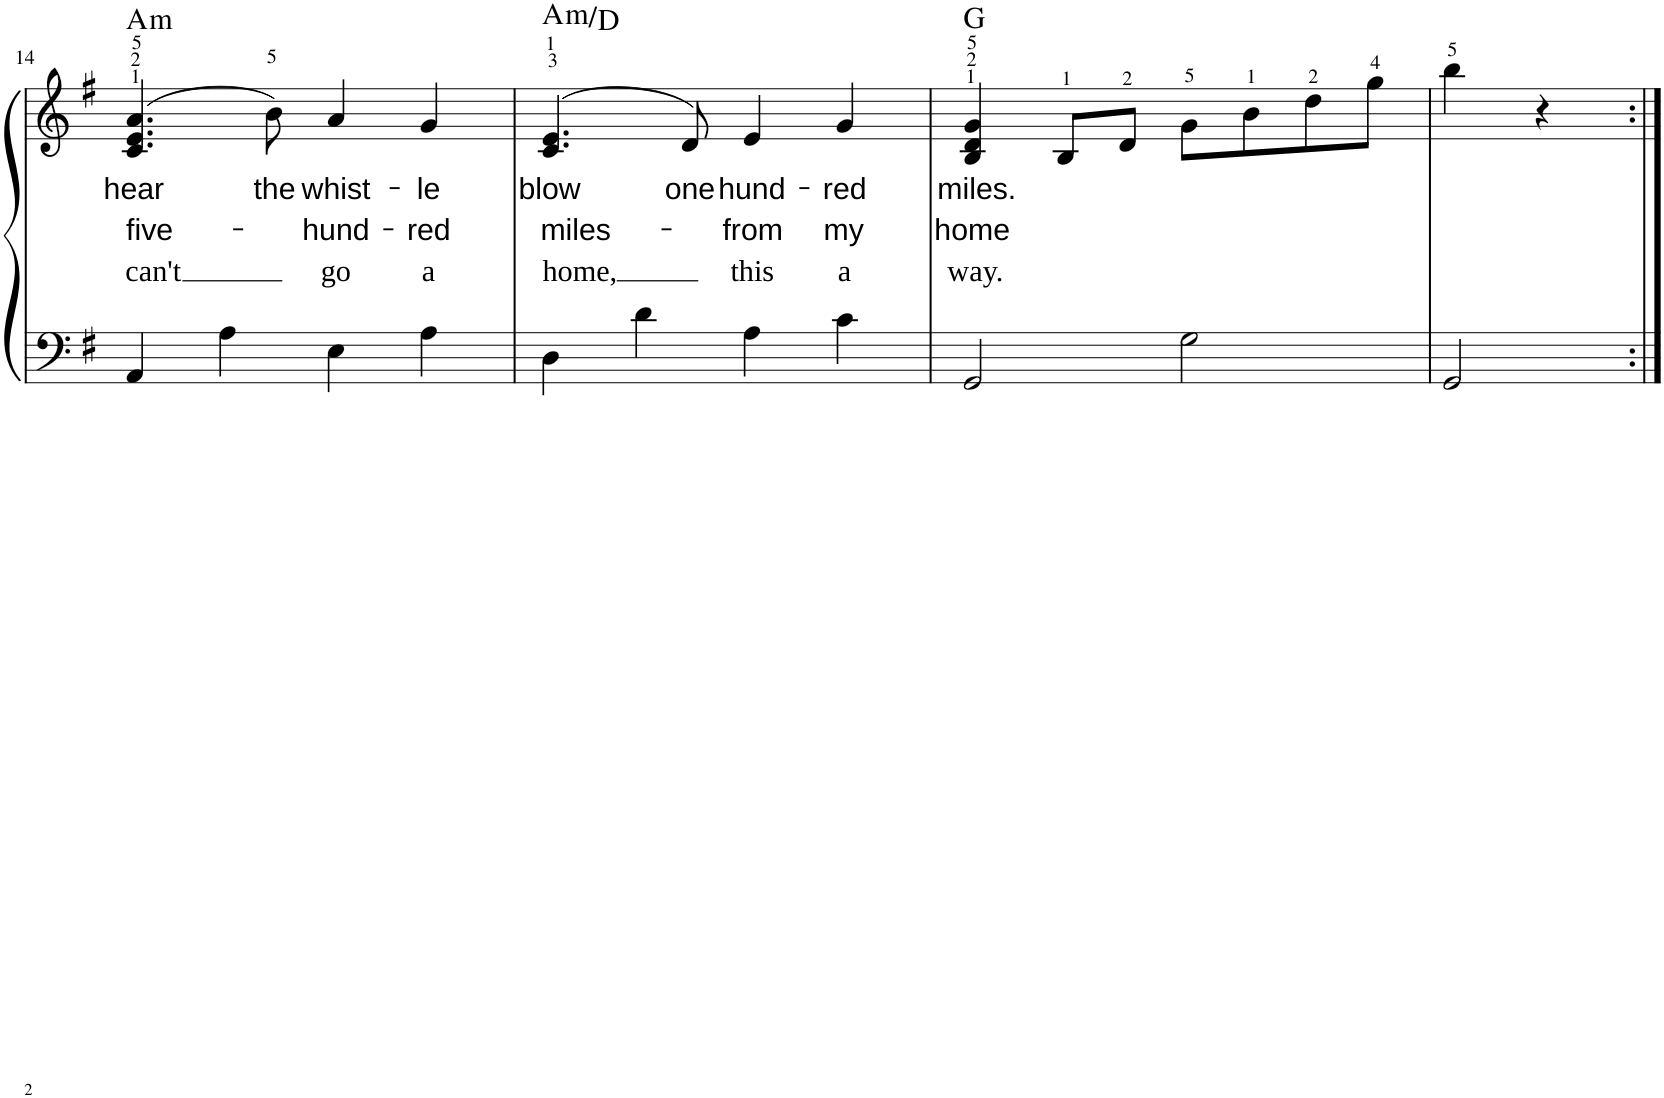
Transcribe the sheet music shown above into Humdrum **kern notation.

**kern	**kern	**text	**text	**text	**harte
*part1	*part1	*part1	*part1	*part1	*part1
*staff2	*staff1	*staff1	*staff1	*staff1	*
!!LO:PB:g=z
*clefF4	*clefG2	*	*	*	*
*k[f#]	*k[f#]	*	*	*	*
*G:	*G:	*	*	*	*
*M4/4	*M4/4	*	*	*	*
=14	=14	=14	=14	=14	=14
!	!	!LO:LY:b	!LO:LY:b	!LO:LY:b	!LO:H:kt=m
4AA/	(>4.c/ 4.e/ 4.a/	hear	five-	can't	A:min
4A\	.	.	.	.	.
!	!	!LO:LY:b	!	!	!
.	8b\)	the	.	.	.
!	!	!LO:LY:b	!LO:LY:b	!LO:LY:b	!
4E\	4a/	whist-	-hund-	go	.
!	!	!LO:LY:b	!LO:LY:b	!LO:LY:b	!
4A\	4g/	-le	-red	a	.
=15	=15	=15	=15	=15	=15
!	!	!LO:LY:b	!LO:LY:b	!LO:LY:b	!LO:H:kt=m
4D\	(>4.c/ 4.e/	blow	miles-	home,	A:min/4
4d\	.	.	.	.	.
!	!	!LO:LY:b	!	!	!
.	8d/)	one	.	.	.
!	!	!LO:LY:b	!LO:LY:b	!LO:LY:b	!
4A\	4e/	hund-	-from	this	.
!	!	!LO:LY:b	!LO:LY:b	!LO:LY:b	!
4c\	4g/	-red	my	a	.
=16	=16	=16	=16	=16	=16
!	!	!LO:LY:b	!LO:LY:b	!LO:LY:b	!
2GG/	4B/ 4d/ 4g/	miles.	home	way.	G:maj
.	8B/L	.	.	.	.
.	8d/J	.	.	.	.
2G\	8g\L	.	.	.	.
.	8b\	.	.	.	.
.	8dd\	.	.	.	.
.	8gg\J	.	.	.	.
=17	=17	=17	=17	=17	=17
2GG/	4bb\	.	.	.	.
.	4r	.	.	.	.
=:|!	=:|!	=:|!	=:|!	=:|!	=:|!
*-	*-	*-	*-	*-	*-
